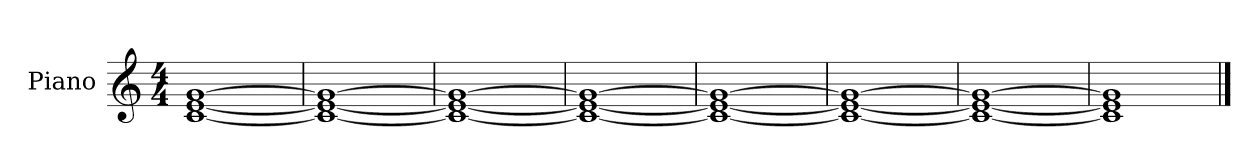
**kern
*part1
*staff1
*I"Piano
*I'Pno.
*clefG2
*k[]
*M4/4
=1
[1c [1e [1g
=2
1c_ 1e_ 1g_
=3
1c_ 1e_ 1g_
=4
1c_ 1e_ 1g_
=5
1c_ 1e_ 1g_
=6
1c_ 1e_ 1g_
=7
1c_ 1e_ 1g_
=8
1c] 1e] 1g]
==
*-
